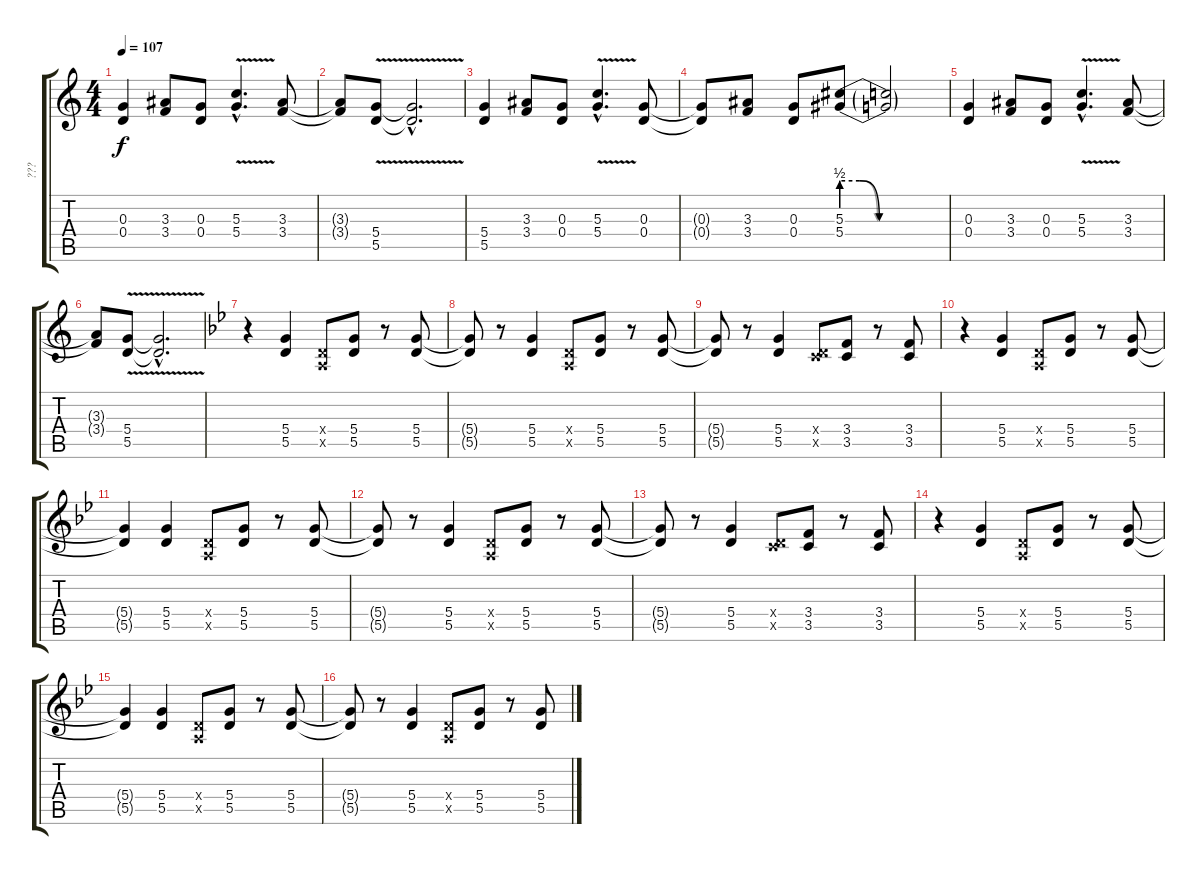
\track ("???" "???") {instrument distortionguitar}
\staff {score tabs}
\tuning (E4 B3 G3 D3 A2 E2) {hide}
\ts (4 4)
\tempo 107
\clef g2
\ks c
(0.3 0.4).4{dy f} (3.3 3.4).8 (0.3 0.4).8 (5.3{v hac} 5.4{hac}).4{d} (3.3 3.4).8 |
(3.3{t} 3.4{t}).8 (5.4 5.5{v}).8 (5.4{hac t} 5.5{hac t}).2{d} |
(5.4 5.5).4 (3.3 3.4).8 (0.3 0.4).8 (5.3{v hac} 5.4{v hac}).4{d} (0.3 0.4).8 |
(0.3{t} 0.4{t}).8 (3.3 3.4).8 (0.3 0.4).8 (5.3{be (custom 0 2 10 2 21 0 60 0)} 5.4{be (custom 0 2 10 2 20 0 60 0)}).8 (5.3{t} 5.4{t}).2 |
(0.3 0.4).4 (3.3 3.4).8 (0.3 0.4).8 (5.3{v hac} 5.4{hac}).4{d} (3.3 3.4).8 |
(3.3{t} 3.4{t}).8 (5.4 5.5{v}).8 (5.4{hac t} 5.5{hac t}).2{d} |
\ks bb
r.4 (5.4 5.5).4 (0.4{x} 0.5{x}).8 (5.4 5.5).8 r.8 (5.4 5.5).8 |
(5.4{t} 5.5{t}).8 r.8 (5.4 5.5).4 (0.4{x} 0.5{x}).8 (5.4 5.5).8 r.8 (5.4 5.5).8 |
(5.4{t} 5.5{t}).8 r.8 (5.4 5.5).4 (0.4{x} 3.5{x}).8 (3.4 3.5).8 r.8 (3.4 3.5).8 |
r.4 (5.4 5.5).4 (0.4{x} 0.5{x}).8 (5.4 5.5).8 r.8 (5.4 5.5).8 |
(5.4{t} 5.5{t}).4 (5.4 5.5).4 (0.4{x} 0.5{x}).8 (5.4 5.5).8 r.8 (5.4 5.5).8 |
(5.4{t} 5.5{t}).8 r.8 (5.4 5.5).4 (0.4{x} 0.5{x}).8 (5.4 5.5).8 r.8 (5.4 5.5).8 |
(5.4{t} 5.5{t}).8 r.8 (5.4 5.5).4 (0.4{x} 3.5{x}).8 (3.4 3.5).8 r.8 (3.4 3.5).8 |
r.4 (5.4 5.5).4 (0.4{x} 0.5{x}).8 (5.4 5.5).8 r.8 (5.4 5.5).8 |
(5.4{t} 5.5{t}).4 (5.4 5.5).4 (0.4{x} 0.5{x}).8 (5.4 5.5).8 r.8 (5.4 5.5).8 |
(5.4{t} 5.5{t}).8 r.8 (5.4 5.5).4 (0.4{x} 0.5{x}).8 (5.4 5.5).8 r.8 (5.4 5.5).8
